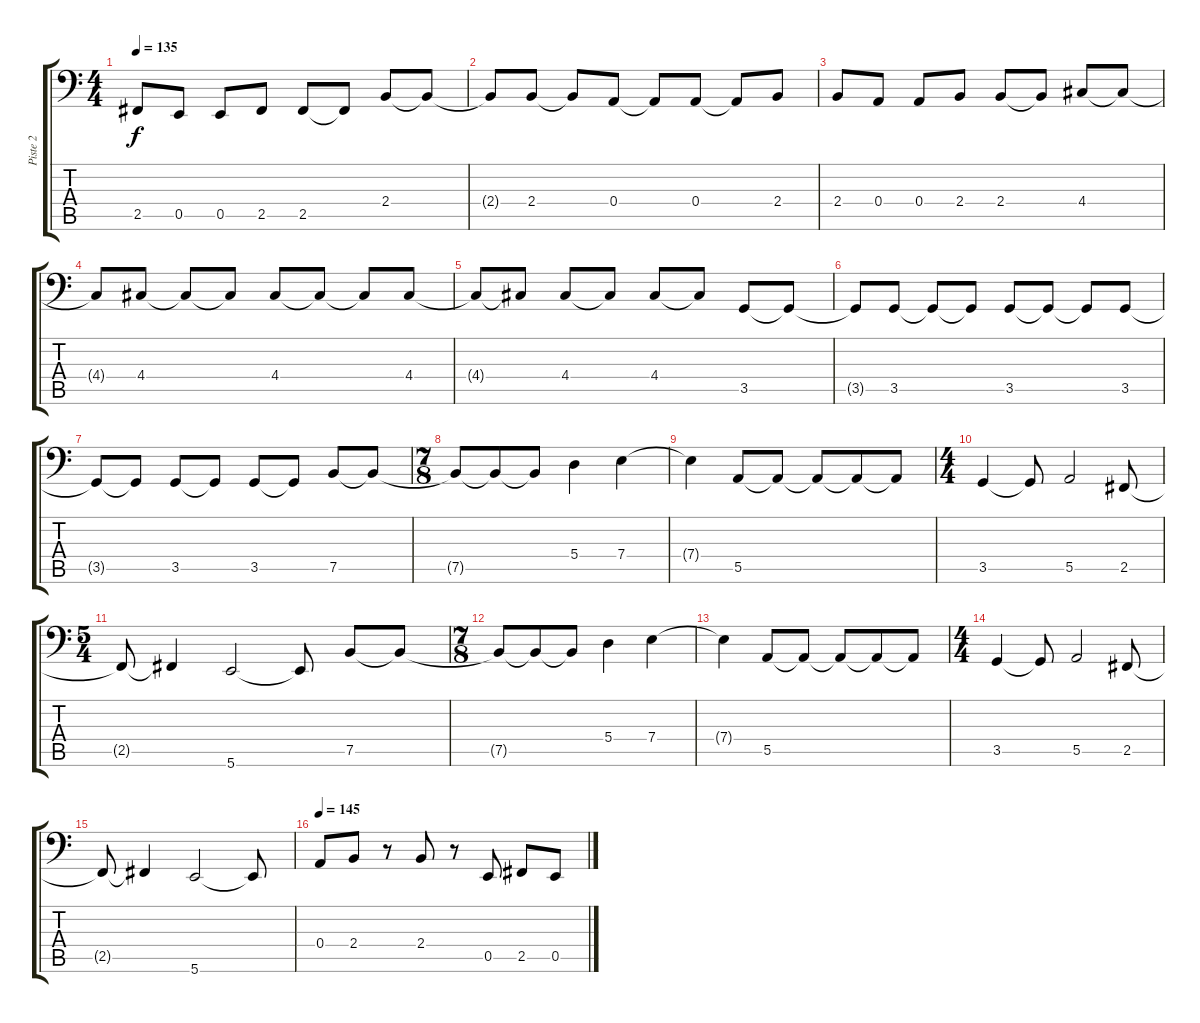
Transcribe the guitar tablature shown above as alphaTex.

\track ("Piste 2" "Piste 2") {instrument electricbassfinger}
\staff {score tabs}
\tuning (C3 G2 D2 A1 E1 B0) {hide}
\ts (4 4)
\tempo 135
\clef f4
\ks c
2.5.8{dy f} 0.5.8 0.5.8 2.5.8 2.5.8 2.5{t}.8 2.4.8 2.4{t}.8 |
2.4{t}.8 2.4.8 2.4{t}.8 0.4.8 0.4{t}.8 0.4.8 0.4{t}.8 2.4.8 |
2.4.8 0.4.8 0.4.8 2.4.8 2.4.8 2.4{t}.8 4.4.8 4.4{t}.8 |
4.4{t}.8 4.4.8 4.4{t}.8 4.4{t}.8 4.4.8 4.4{t}.8 4.4{t}.8 4.4.8 |
4.4{t}.8 4.4{t}.8 4.4.8 4.4{t}.8 4.4.8 4.4{t}.8 3.5.8 3.5{t}.8 |
3.5{t}.8 3.5.8 3.5{t}.8 3.5{t}.8 3.5.8 3.5{t}.8 3.5{t}.8 3.5.8 |
3.5{t}.8 3.5{t}.8 3.5.8 3.5{t}.8 3.5.8 3.5{t}.8 7.5.8 7.5{t}.8 |
\ts (7 8)
7.5{t}.8 7.5{t}.8 7.5{t}.8 5.4.4 7.4.4 |
7.4{t}.4 5.5.8 5.5{t}.8 5.5{t}.8 5.5{t}.8 5.5{t}.8 |
\ts (4 4)
3.5.4 3.5{t}.8 5.5.2 2.5.8 |
\ts (5 4)
2.5{t}.8 2.5{t}.4 5.6.2 5.6{t}.8 7.5.8 7.5{t}.8 |
\ts (7 8)
7.5{t}.8 7.5{t}.8 7.5{t}.8 5.4.4 7.4.4 |
7.4{t}.4 5.5.8 5.5{t}.8 5.5{t}.8 5.5{t}.8 5.5{t}.8 |
\ts (4 4)
3.5.4 3.5{t}.8 5.5.2 2.5.8 |
2.5{t}.8 2.5{t}.4 5.6.2 5.6{t}.8 |
\tempo 145
0.4.8 2.4.8 r.8 2.4.8 r.8 0.5.8 2.5.8 0.5.8
